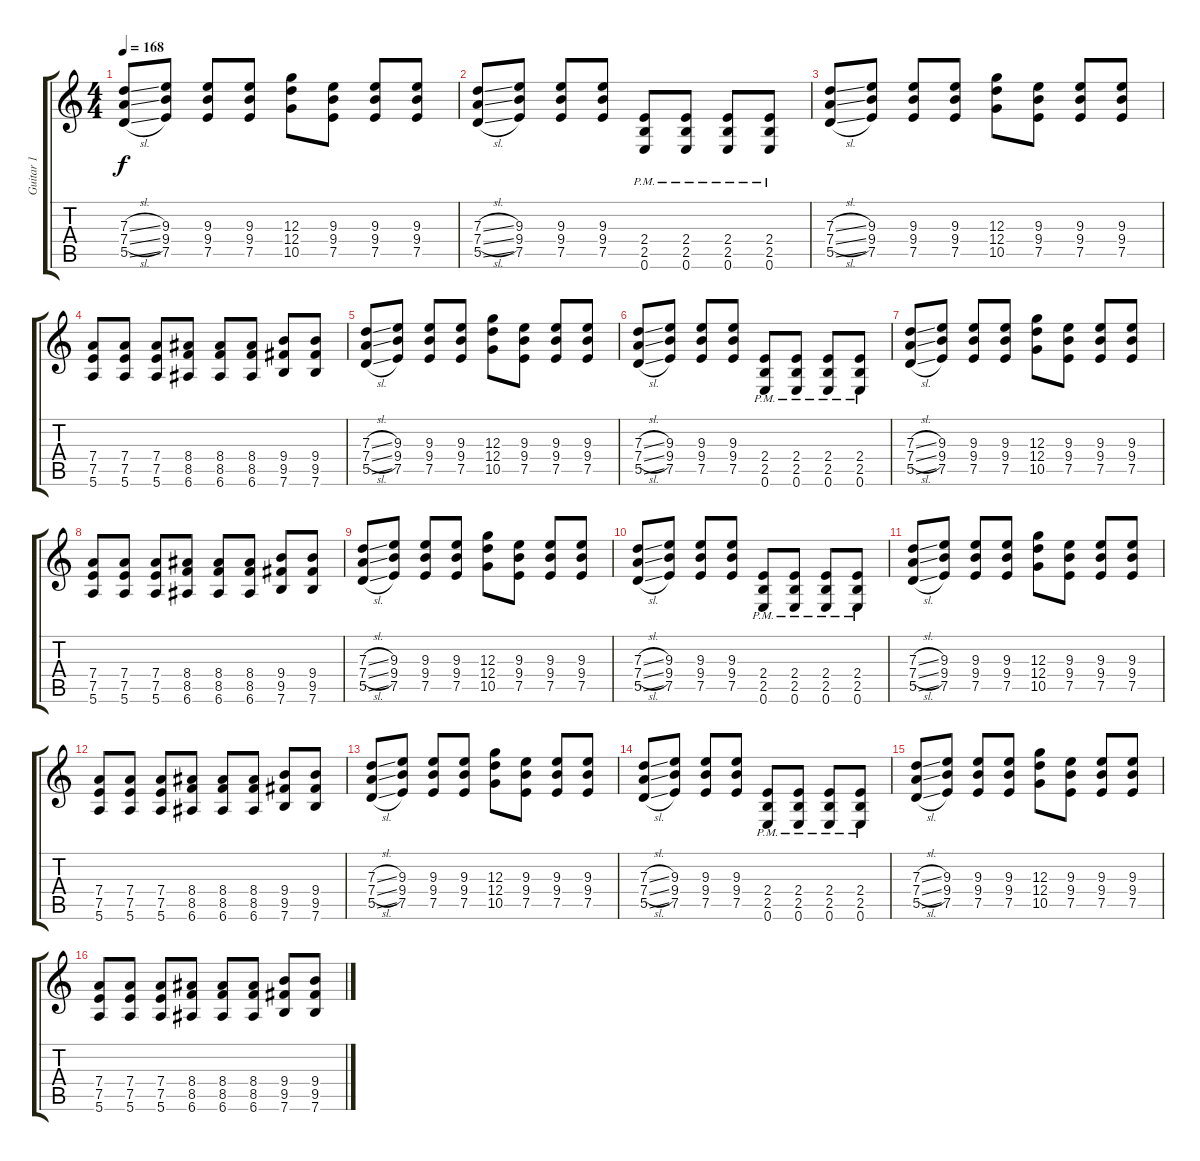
\track ("Guitar 1" "Guitar 1") {instrument distortionguitar}
\staff {score tabs}
\tuning (E4 B3 G3 D3 A2 E2) {hide}
\ts (4 4)
\tempo 168
\clef g2
\ks c
(7.3{sl} 7.4{sl} 5.5{sl}).8{dy f} (9.3 9.4 7.5).8 (9.3 9.4 7.5).8 (9.3 9.4 7.5).8 (12.3 12.4 10.5).8 (9.3 9.4 7.5).8 (9.3 9.4 7.5).8 (9.3 9.4 7.5).8 |
(7.3{sl} 7.4{sl} 5.5{sl}).8 (9.3 9.4 7.5).8 (9.3 9.4 7.5).8 (9.3 9.4 7.5).8 (2.4{pm} 2.5{pm} 0.6{pm}).8 (2.4{pm} 2.5{pm} 0.6{pm}).8 (2.4{pm} 2.5{pm} 0.6{pm}).8 (2.4{pm} 2.5{pm} 0.6{pm}).8 |
(7.3{sl} 7.4{sl} 5.5{sl}).8 (9.3 9.4 7.5).8 (9.3 9.4 7.5).8 (9.3 9.4 7.5).8 (12.3 12.4 10.5).8 (9.3 9.4 7.5).8 (9.3 9.4 7.5).8 (9.3 9.4 7.5).8 |
(7.4 7.5 5.6).8 (7.4 7.5 5.6).8 (7.4 7.5 5.6).8 (8.4 8.5 6.6).8 (8.4 8.5 6.6).8 (8.4 8.5 6.6).8 (9.4 9.5 7.6).8 (9.4 9.5 7.6).8 |
(7.3{sl} 7.4{sl} 5.5{sl}).8 (9.3 9.4 7.5).8 (9.3 9.4 7.5).8 (9.3 9.4 7.5).8 (12.3 12.4 10.5).8 (9.3 9.4 7.5).8 (9.3 9.4 7.5).8 (9.3 9.4 7.5).8 |
(7.3{sl} 7.4{sl} 5.5{sl}).8 (9.3 9.4 7.5).8 (9.3 9.4 7.5).8 (9.3 9.4 7.5).8 (2.4{pm} 2.5{pm} 0.6{pm}).8 (2.4{pm} 2.5{pm} 0.6{pm}).8 (2.4{pm} 2.5{pm} 0.6{pm}).8 (2.4{pm} 2.5{pm} 0.6{pm}).8 |
(7.3{sl} 7.4{sl} 5.5{sl}).8 (9.3 9.4 7.5).8 (9.3 9.4 7.5).8 (9.3 9.4 7.5).8 (12.3 12.4 10.5).8 (9.3 9.4 7.5).8 (9.3 9.4 7.5).8 (9.3 9.4 7.5).8 |
(7.4 7.5 5.6).8 (7.4 7.5 5.6).8 (7.4 7.5 5.6).8 (8.4 8.5 6.6).8 (8.4 8.5 6.6).8 (8.4 8.5 6.6).8 (9.4 9.5 7.6).8 (9.4 9.5 7.6).8 |
(7.3{sl} 7.4{sl} 5.5{sl}).8 (9.3 9.4 7.5).8 (9.3 9.4 7.5).8 (9.3 9.4 7.5).8 (12.3 12.4 10.5).8 (9.3 9.4 7.5).8 (9.3 9.4 7.5).8 (9.3 9.4 7.5).8 |
(7.3{sl} 7.4{sl} 5.5{sl}).8 (9.3 9.4 7.5).8 (9.3 9.4 7.5).8 (9.3 9.4 7.5).8 (2.4{pm} 2.5{pm} 0.6{pm}).8 (2.4{pm} 2.5{pm} 0.6{pm}).8 (2.4{pm} 2.5{pm} 0.6{pm}).8 (2.4{pm} 2.5{pm} 0.6{pm}).8 |
(7.3{sl} 7.4{sl} 5.5{sl}).8 (9.3 9.4 7.5).8 (9.3 9.4 7.5).8 (9.3 9.4 7.5).8 (12.3 12.4 10.5).8 (9.3 9.4 7.5).8 (9.3 9.4 7.5).8 (9.3 9.4 7.5).8 |
(7.4 7.5 5.6).8 (7.4 7.5 5.6).8 (7.4 7.5 5.6).8 (8.4 8.5 6.6).8 (8.4 8.5 6.6).8 (8.4 8.5 6.6).8 (9.4 9.5 7.6).8 (9.4 9.5 7.6).8 |
(7.3{sl} 7.4{sl} 5.5{sl}).8 (9.3 9.4 7.5).8 (9.3 9.4 7.5).8 (9.3 9.4 7.5).8 (12.3 12.4 10.5).8 (9.3 9.4 7.5).8 (9.3 9.4 7.5).8 (9.3 9.4 7.5).8 |
(7.3{sl} 7.4{sl} 5.5{sl}).8 (9.3 9.4 7.5).8 (9.3 9.4 7.5).8 (9.3 9.4 7.5).8 (2.4{pm} 2.5{pm} 0.6{pm}).8 (2.4{pm} 2.5{pm} 0.6{pm}).8 (2.4{pm} 2.5{pm} 0.6{pm}).8 (2.4{pm} 2.5{pm} 0.6{pm}).8 |
(7.3{sl} 7.4{sl} 5.5{sl}).8 (9.3 9.4 7.5).8 (9.3 9.4 7.5).8 (9.3 9.4 7.5).8 (12.3 12.4 10.5).8 (9.3 9.4 7.5).8 (9.3 9.4 7.5).8 (9.3 9.4 7.5).8 |
(7.4 7.5 5.6).8 (7.4 7.5 5.6).8 (7.4 7.5 5.6).8 (8.4 8.5 6.6).8 (8.4 8.5 6.6).8 (8.4 8.5 6.6).8 (9.4 9.5 7.6).8 (9.4 9.5 7.6).8
